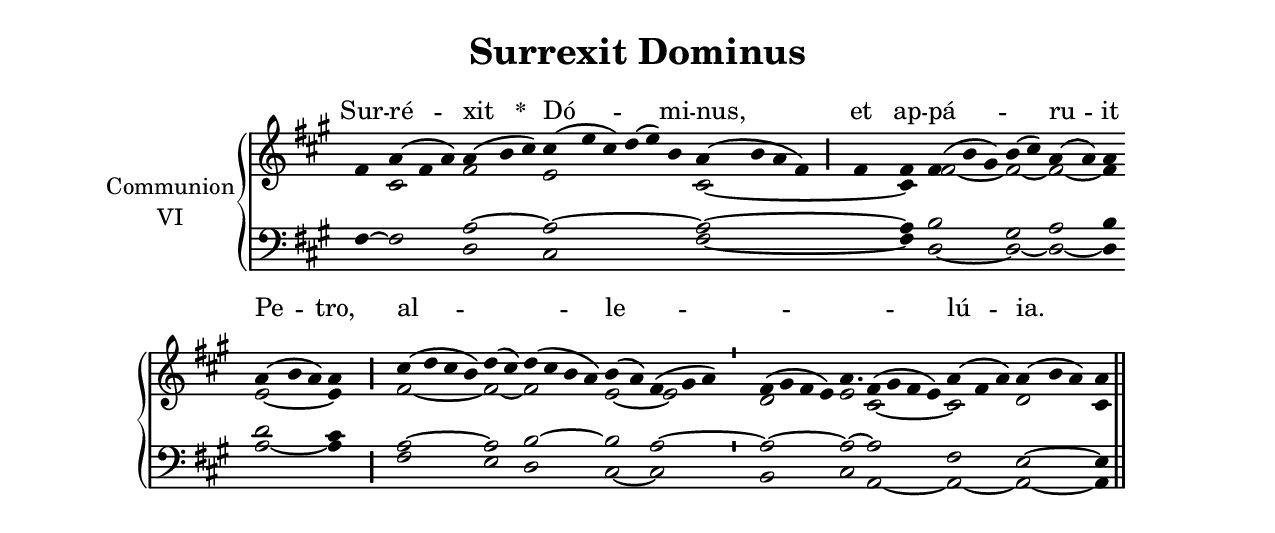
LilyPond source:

\version "2.18"
\include "gregorian.ly"
\include "noh2.ily"


%Page reference: page ii.12
%(volume.page)

global = {
 \key a \major
 \cadenzaOn 
}

\header {
  title = \markup \center-column {"Surrexit Dominus" \vspace #1 }
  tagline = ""
  composer = ""
}

\paper {
 #(include-special-characters)
  oddHeaderMarkup = \markup \fill-line {
    \line {}
    \center-column {
      \on-the-fly #first-page     " "
      \on-the-fly #not-first-page "Surrexit Dominus"
    }
    \line { \on-the-fly #print-page-number-check-first \fromproperty #'page:page-number-string }
  }
  evenHeaderMarkup = \markup \fill-line {
    \line { \on-the-fly #print-page-number-check-first \fromproperty #'page:page-number-string }
    \center-column { "Surrexit Dominus" }
    \line {}
  }
}

chantText = \lyricmode {
Sur -- ré -- xit 
\set stanza = " * " Dó -- _ mi -- nus, 
et ap -- pá -- _ ru -- it Pe -- tro, 
al -- _ _ le -- _ _ _ _ lú -- ia. }

chantMusic = {
\tieDown   fis'4 a'4 ( fis'4 a'4) a'4 ( b'4 cis''4)  cis''4 ( e''4 cis''4) d''4 ( e''4) b'4 a'4 ( b'4 a'4 fis'4) \divisioMaior
 fis'4 fis'4 fis'4 ( b'4 gis'4) b'4 ( cis''4) a'4 ( a'4) a'4 \forceBreak
 a'4 ( b'4 a'4) a'4 \divisioMaior
 cis''4 ( d''4 cis''4 b'4) d''4 ( cis''4) d''4 ( cis''4 b'4 a'4) b'4 ( a'4) fis'4 ( gis'4 a'4) \divisioMinima
 fis'4 ( gis'4 fis'4 e'4) a'4. fis'4 ( gis'4 fis'4 e'4) a'4 ( fis'4 a'4) a'4 ( b'4 a'4) a'4 \finalis

}

altoMusic = {
r4 cis'2*3/2 fis'2*3/2 e'2*6/2 cis'2*5/2 ~ cis'4 fis'2*3/2 ~ fis'2 ~ fis'2 ~ fis'4 e'2*3/2 ~ e'4 \divisioMaior
fis'2*4/2 ~ fis'2 ~ fis'2*4/2 e'2 ~ e'2*3/2 \divisioMinima
d'2*4/2 e'2*3/4 cis'2*4/2 ~ cis'2*3/2 d'2*3/2 cis'4 \finalis
}

tenorMusic = {
fis4 ~ fis2*3/2 a2*3/2 ~ a2*6/2 ~ a2*5/2 ~ a4 b2*3/2 gis2 a2 b4 d'2*3/2 cis'4 \divisioMaior
a2*4/2 ~ a2 b2*4/2 ~ b2 a2*3/2 ~ \divisioMinima
a2*4/2 ~ a2*3/4 ~ a2*4/2 fis2*3/2 e2*3/2 ~ e4 \finalis
}

bassMusic = {
r2*4/2 d2*3/2 cis2*6/2 fis2*5/2 ~ fis4 d2*3/2 ~ d2 ~ d2 ~ d4 a2*3/2 ~ a4 \divisioMaior
fis2*4/2 e2 d2*4/2 cis2 ~ cis2*3/2 \divisioMinima
b,2*4/2 cis2*3/4 a,2*4/2 ~ a,2*3/2 ~ a,2*3/2 ~ a,4 \finalis
}

voiceLines = {
\voiceLineStyle


}

\score{
  <<
    \new GrandStaff <<
      \set GrandStaff.autoBeaming = ##f
      \set GrandStaff.instrumentName = \markup \center-column {
        "Communion"
        "VI"
      }
      \new Staff = up <<
        \new Voice = "chant" {
          \voiceOne \global \chantMusic
        }
        \new Voice {
          \voiceTwo \global \altoMusic
        }
      >>

      \new Staff = down <<
        \clef bass
        \new Voice {
          \voiceOne \global \tenorMusic
        }
        \new Voice {
          \voiceTwo \global \bassMusic
        }
	\new Voice {
        \voiceThree \global \voiceLines
        }
      >>
    >>
    \new Lyrics \lyricsto chant {
      \chantText
    }
  >>
  \layout{
  }
  \midi{
    \tempo 4 = 125
  }
}
